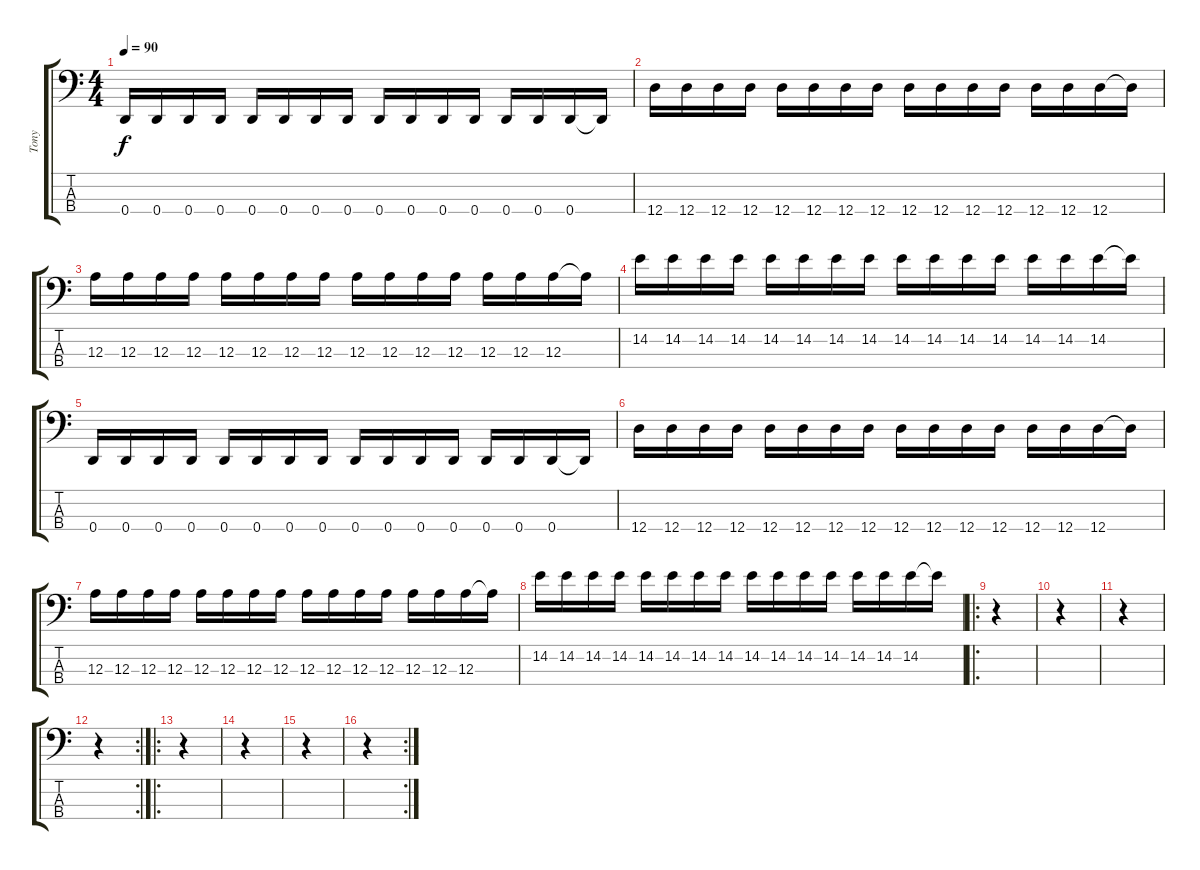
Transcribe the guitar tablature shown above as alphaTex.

\track ("Tony" "Tony") {instrument electricbassfinger}
\staff {score tabs}
\tuning (G2 D2 A1 D1) {hide}
\ts (4 4)
\tempo 90
\clef f4
\ks c
0.4.16{dy f instrument electricbassfinger} 0.4.16 0.4.16 0.4.16 0.4.16 0.4.16 0.4.16 0.4.16 0.4.16 0.4.16 0.4.16 0.4.16 0.4.16 0.4.16 0.4.16 0.4{t}.16 |
12.4.16 12.4.16 12.4.16 12.4.16 12.4.16 12.4.16 12.4.16 12.4.16 12.4.16 12.4.16 12.4.16 12.4.16 12.4.16 12.4.16 12.4.16 12.4{t}.16 |
12.3.16 12.3.16 12.3.16 12.3.16 12.3.16 12.3.16 12.3.16 12.3.16 12.3.16 12.3.16 12.3.16 12.3.16 12.3.16 12.3.16 12.3.16 12.3{t}.16 |
14.2.16 14.2.16 14.2.16 14.2.16 14.2.16 14.2.16 14.2.16 14.2.16 14.2.16 14.2.16 14.2.16 14.2.16 14.2.16 14.2.16 14.2.16 14.2{t}.16 |
0.4.16 0.4.16 0.4.16 0.4.16 0.4.16 0.4.16 0.4.16 0.4.16 0.4.16 0.4.16 0.4.16 0.4.16 0.4.16 0.4.16 0.4.16 0.4{t}.16 |
12.4.16 12.4.16 12.4.16 12.4.16 12.4.16 12.4.16 12.4.16 12.4.16 12.4.16 12.4.16 12.4.16 12.4.16 12.4.16 12.4.16 12.4.16 12.4{t}.16 |
12.3.16 12.3.16 12.3.16 12.3.16 12.3.16 12.3.16 12.3.16 12.3.16 12.3.16 12.3.16 12.3.16 12.3.16 12.3.16 12.3.16 12.3.16 12.3{t}.16 |
14.2.16 14.2.16 14.2.16 14.2.16 14.2.16 14.2.16 14.2.16 14.2.16 14.2.16 14.2.16 14.2.16 14.2.16 14.2.16 14.2.16 14.2.16 14.2{t}.16 |
\ro
r.4 |
r.4 |
r.4 |
\rc 2
r.4 |
\ro
r.4 |
r.4 |
r.4 |
\rc 2
r.4
